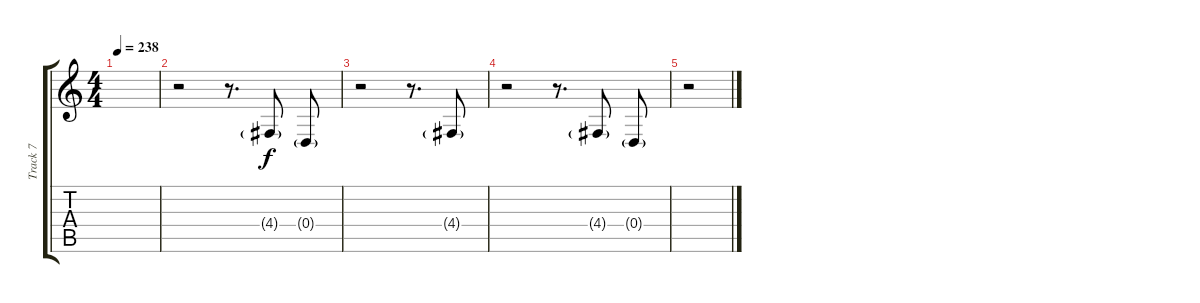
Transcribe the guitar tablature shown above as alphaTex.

\track ("Track 7" "Track 7") {instrument applause}
\staff {score tabs}
\tuning (E4 B3 G3 D3 A2 E2) {hide}
\ts (4 4)
\tempo 238
\clef g2
\ks c
|
r.2 r.8{d} 4.4{g}.8{balance 16} 0.4{g}.8{balance 0} |
r.2 r.8{d} 4.4{g}.8{balance 16} |
r.2 r.8{d} 4.4{g}.8{balance 0} 0.4{g}.8{balance 16} |
r.2
